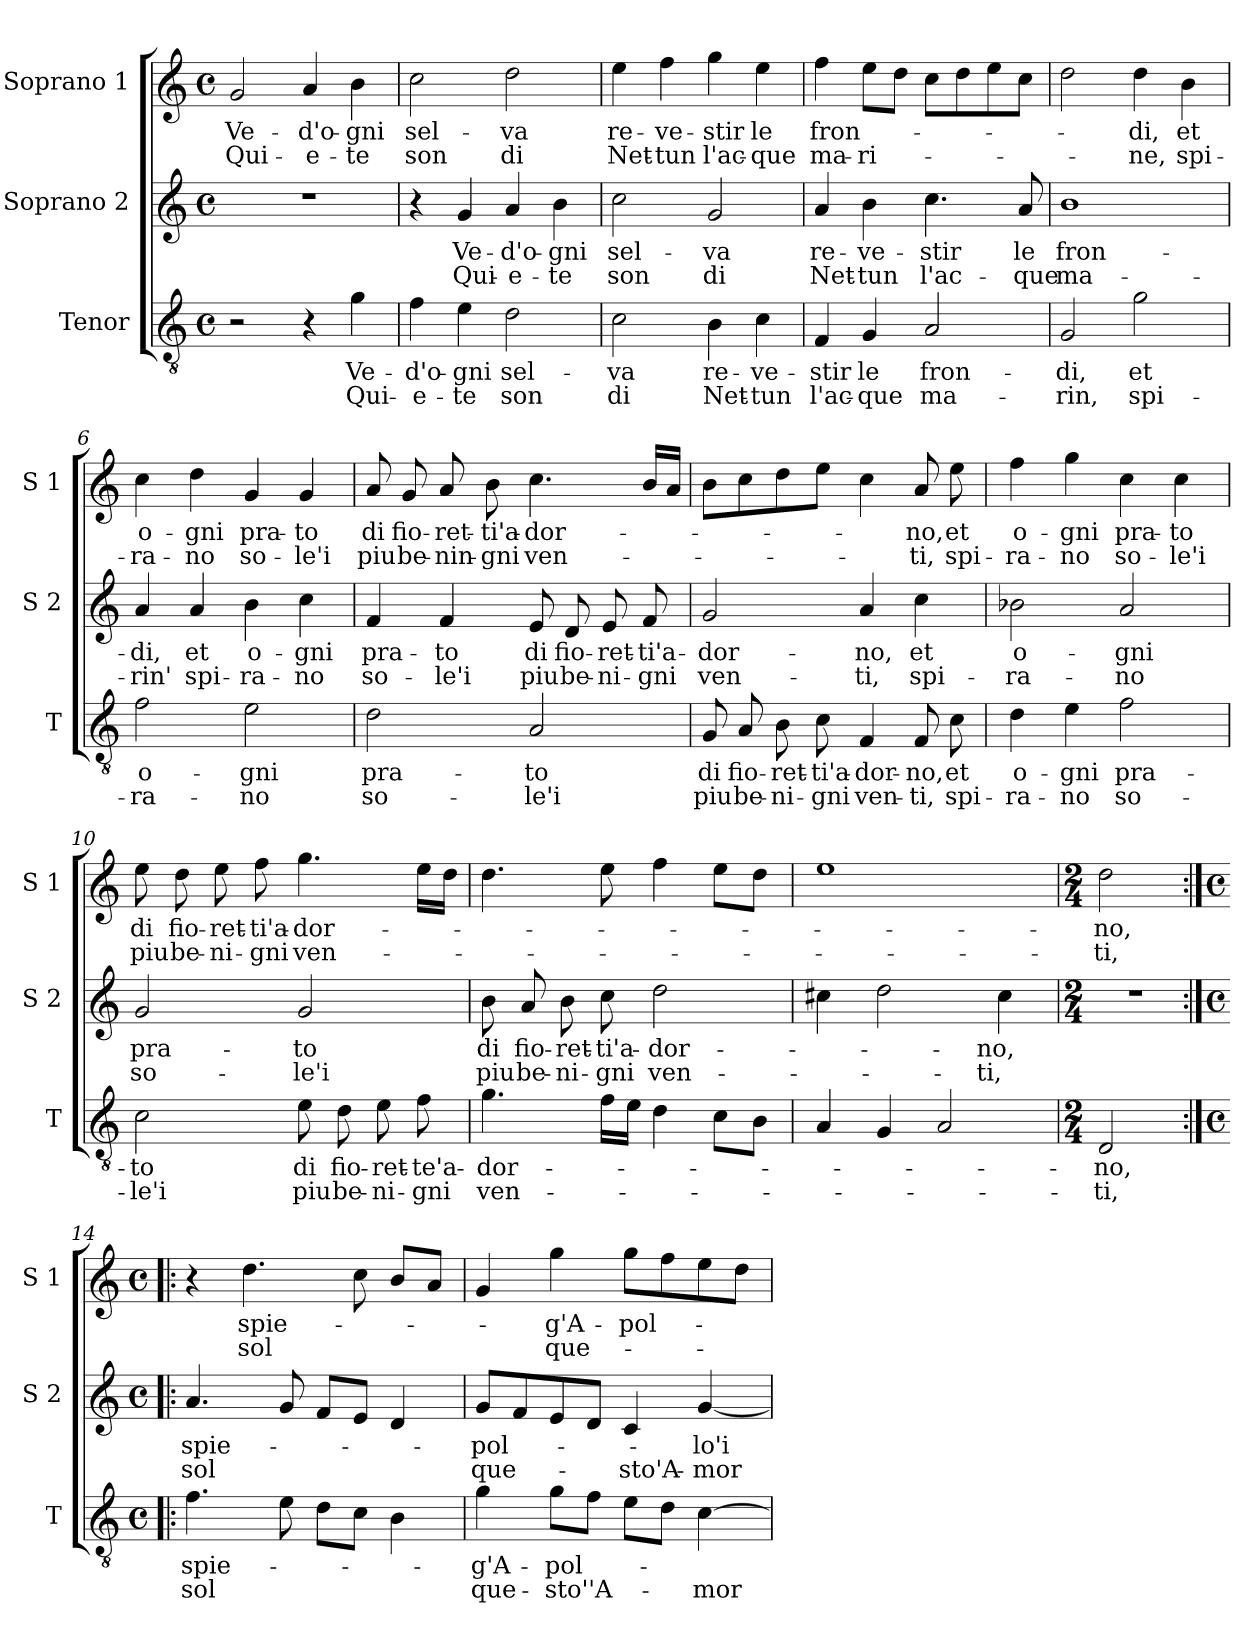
**kern	**text	**text	**kern	**text	**text	**kern	**text	**text
*part3	*part3	*part3	*part2	*part2	*part2	*part1	*part1	*part1
*staff3	*staff3	*staff3	*staff2	*staff2	*staff2	*staff1	*staff1	*staff1
*I"Tenor	*	*	*I"Soprano 2	*	*	*I"Soprano 1	*	*
*I'T	*	*	*I'S 2	*	*	*I'S 1	*	*
*clefGv2	*	*	*clefG2	*	*	*clefG2	*	*
*k[]	*	*	*k[]	*	*	*k[]	*	*
*C:	*	*	*C:	*	*	*C:	*	*
*M4/4	*	*	*M4/4	*	*	*M4/4	*	*
*met(c)	*	*	*met(c)	*	*	*met(c)	*	*
=1	=1	=1	=1	=1	=1	=1	=1	=1
!	!	!	!	!	!	!	!LO:LY:b	!LO:LY:b
2r	.	.	1r	.	.	2g/	Ve-	Qui-
!	!	!	!	!	!	!	!LO:LY:b	!LO:LY:b
4r	.	.	.	.	.	4a/	-d'o-	-e-
!	!LO:LY:b	!LO:LY:b	!	!	!	!	!LO:LY:b	!LO:LY:b
4g\	Ve-	Qui-	.	.	.	4b\	-gni	-te
=2	=2	=2	=2	=2	=2	=2	=2	=2
!	!LO:LY:b	!LO:LY:b	!	!	!	!	!LO:LY:b	!LO:LY:b
4f\	-d'o-	-e-	4r	.	.	2cc\	sel-	son
!	!LO:LY:b	!LO:LY:b	!	!LO:LY:b	!LO:LY:b	!	!	!
4e\	-gni	-te	4g/	Ve-	Qui-	.	.	.
!	!LO:LY:b	!LO:LY:b	!	!LO:LY:b	!LO:LY:b	!	!LO:LY:b	!LO:LY:b
2d\	sel-	son	4a/	-d'o-	-e-	2dd\	-va	di
!	!	!	!	!LO:LY:b	!LO:LY:b	!	!	!
.	.	.	4b\	-gni	-te	.	.	.
=3	=3	=3	=3	=3	=3	=3	=3	=3
!	!LO:LY:b	!LO:LY:b	!	!LO:LY:b	!LO:LY:b	!	!LO:LY:b	!LO:LY:b
2c\	-va	di	2cc\	sel-	son	4ee\	re-	Net-
!	!	!	!	!	!	!	!LO:LY:b	!LO:LY:b
.	.	.	.	.	.	4ff\	-ve-	-tun
!	!LO:LY:b	!LO:LY:b	!	!LO:LY:b	!LO:LY:b	!	!LO:LY:b	!LO:LY:b
4B\	re-	Net-	2g/	-va	di	4gg\	-stir	l'ac-
!	!LO:LY:b	!LO:LY:b	!	!	!	!	!LO:LY:b	!LO:LY:b
4c\	-ve-	-tun	.	.	.	4ee\	le	-que
=4	=4	=4	=4	=4	=4	=4	=4	=4
!	!LO:LY:b	!LO:LY:b	!	!LO:LY:b	!LO:LY:b	!	!LO:LY:b	!LO:LY:b
4F/	-stir	l'ac-	4a/	re-	Net-	4ff\	fron-	ma-
!	!LO:LY:b	!LO:LY:b	!	!LO:LY:b	!LO:LY:b	!	!	!LO:LY:b
4G/	le	-que	4b\	-ve-	-tun	8ee\L	.	-ri-
.	.	.	.	.	.	8dd\J	.	.
!	!LO:LY:b	!LO:LY:b	!	!LO:LY:b	!LO:LY:b	!	!	!
2A/	fron-	ma-	4.cc\	-stir	l'ac-	8cc\L	.	.
.	.	.	.	.	.	8dd\	.	.
.	.	.	.	.	.	8ee\	.	.
!	!	!	!	!LO:LY:b	!LO:LY:b	!	!	!
.	.	.	8a/	le	-que	8cc\J	.	.
=5	=5	=5	=5	=5	=5	=5	=5	=5
!	!LO:LY:b	!LO:LY:b	!	!LO:LY:b	!LO:LY:b	!	!	!
2G/	-di,	-rin,	1b	fron-	ma-	2dd\	.	.
!	!LO:LY:b	!LO:LY:b	!	!	!	!	!LO:LY:b	!LO:LY:b
2g\	et	spi-	.	.	.	4dd\	-di,	-ne,
!	!	!	!	!	!	!	!LO:LY:b	!LO:LY:b
.	.	.	.	.	.	4b\	et	spi-
!!LO:LB:g=z
=6	=6	=6	=6	=6	=6	=6	=6	=6
!	!LO:LY:b	!LO:LY:b	!	!LO:LY:b	!LO:LY:b	!	!LO:LY:b	!LO:LY:b
2f\	o-	-ra-	4a/	-di,	-rin'	4cc\	o-	-ra-
!	!	!	!	!LO:LY:b	!LO:LY:b	!	!LO:LY:b	!LO:LY:b
.	.	.	4a/	et	spi-	4dd\	-gni	-no
!	!LO:LY:b	!LO:LY:b	!	!LO:LY:b	!LO:LY:b	!	!LO:LY:b	!LO:LY:b
2e\	-gni	-no	4b\	o-	-ra-	4g/	pra-	so-
!	!	!	!	!LO:LY:b	!LO:LY:b	!	!LO:LY:b	!LO:LY:b
.	.	.	4cc\	-gni	-no	4g/	-to	-le'i
=7	=7	=7	=7	=7	=7	=7	=7	=7
!	!LO:LY:b	!LO:LY:b	!	!LO:LY:b	!LO:LY:b	!	!LO:LY:b	!LO:LY:b
2d\	pra-	so-	4f/	pra-	so-	8a/	di	piu
!	!	!	!	!	!	!	!LO:LY:b	!LO:LY:b
.	.	.	.	.	.	8g/	fio-	be-
!	!	!	!	!LO:LY:b	!LO:LY:b	!	!LO:LY:b	!LO:LY:b
.	.	.	4f/	-to	-le'i	8a/	-ret-	-nin-
!	!	!	!	!	!	!	!LO:LY:b	!LO:LY:b
.	.	.	.	.	.	8b\	-ti'a-	-gni
!	!LO:LY:b	!LO:LY:b	!	!LO:LY:b	!LO:LY:b	!	!LO:LY:b	!LO:LY:b
2A/	-to	-le'i	8e/	di	piu	4.cc\	-dor-	ven-
!	!	!	!	!LO:LY:b	!LO:LY:b	!	!	!
.	.	.	8d/	fio-	be-	.	.	.
!	!	!	!	!LO:LY:b	!LO:LY:b	!	!	!
.	.	.	8e/	-ret-	-ni-	.	.	.
!	!	!	!	!LO:LY:b	!LO:LY:b	!	!	!
.	.	.	8f/	-ti'a-	-gni	16b/LL	.	.
.	.	.	.	.	.	16a/JJ	.	.
=8	=8	=8	=8	=8	=8	=8	=8	=8
!	!LO:LY:b	!LO:LY:b	!	!LO:LY:b	!LO:LY:b	!	!	!
8G/	di	piu	2g/	-dor-	ven-	8b\L	.	.
!	!LO:LY:b	!LO:LY:b	!	!	!	!	!	!
8A/	fio-	be-	.	.	.	8cc\	.	.
!	!LO:LY:b	!LO:LY:b	!	!	!	!	!	!
8B\	-ret-	-ni-	.	.	.	8dd\	.	.
!	!LO:LY:b	!LO:LY:b	!	!	!	!	!	!
8c\	-ti'a-	-gni	.	.	.	8ee\J	.	.
!	!LO:LY:b	!LO:LY:b	!	!LO:LY:b	!LO:LY:b	!	!	!
4F/	-dor-	ven-	4a/	-no,	-ti,	4cc\	.	.
!	!LO:LY:b	!LO:LY:b	!	!LO:LY:b	!LO:LY:b	!	!LO:LY:b	!LO:LY:b
8F/	-no,	-ti,	4cc\	et	spi-	8a/	-no,	-ti,
!	!LO:LY:b	!LO:LY:b	!	!	!	!	!LO:LY:b	!LO:LY:b
8c\	et	spi-	.	.	.	8ee\	et	spi-
=9	=9	=9	=9	=9	=9	=9	=9	=9
!	!LO:LY:b	!LO:LY:b	!	!LO:LY:b	!LO:LY:b	!	!LO:LY:b	!LO:LY:b
4d\	o-	-ra-	2b-X\	o-	-ra-	4ff\	o-	-ra-
!	!LO:LY:b	!LO:LY:b	!	!	!	!	!LO:LY:b	!LO:LY:b
4e\	-gni	-no	.	.	.	4gg\	-gni	-no
!	!LO:LY:b	!LO:LY:b	!	!LO:LY:b	!LO:LY:b	!	!LO:LY:b	!LO:LY:b
2f\	pra-	so-	2a/	-gni	-no	4cc\	pra-	so-
!	!	!	!	!	!	!	!LO:LY:b	!LO:LY:b
.	.	.	.	.	.	4cc\	-to	-le'i
!!LO:PB:g=z
=10	=10	=10	=10	=10	=10	=10	=10	=10
!	!LO:LY:b	!LO:LY:b	!	!LO:LY:b	!LO:LY:b	!	!LO:LY:b	!LO:LY:b
2c\	-to	-le'i	2g/	pra-	so-	8ee\	di	piu
!	!	!	!	!	!	!	!LO:LY:b	!LO:LY:b
.	.	.	.	.	.	8dd\	fio-	be-
!	!	!	!	!	!	!	!LO:LY:b	!LO:LY:b
.	.	.	.	.	.	8ee\	-ret-	-ni-
!	!	!	!	!	!	!	!LO:LY:b	!LO:LY:b
.	.	.	.	.	.	8ff\	-ti'a-	-gni
!	!LO:LY:b	!LO:LY:b	!	!LO:LY:b	!LO:LY:b	!	!LO:LY:b	!LO:LY:b
8e\	di	piu	2g/	-to	-le'i	4.gg\	-dor-	ven-
!	!LO:LY:b	!LO:LY:b	!	!	!	!	!	!
8d\	fio-	be-	.	.	.	.	.	.
!	!LO:LY:b	!LO:LY:b	!	!	!	!	!	!
8e\	-ret-	-ni-	.	.	.	.	.	.
!	!LO:LY:b	!LO:LY:b	!	!	!	!	!	!
8f\	-te'a-	-gni	.	.	.	16ee\LL	.	.
.	.	.	.	.	.	16dd\JJ	.	.
=11	=11	=11	=11	=11	=11	=11	=11	=11
!	!LO:LY:b	!LO:LY:b	!	!LO:LY:b	!LO:LY:b	!	!	!
4.g\	-dor-	ven-	8b\	di	piu	4.dd\	.	.
!	!	!	!	!LO:LY:b	!LO:LY:b	!	!	!
.	.	.	8a/	fio-	be-	.	.	.
!	!	!	!	!LO:LY:b	!LO:LY:b	!	!	!
.	.	.	8b\	-ret-	-ni-	.	.	.
!	!	!	!	!LO:LY:b	!LO:LY:b	!	!	!
16f\LL	.	.	8cc\	-ti'a-	-gni	8ee\	.	.
16e\JJ	.	.	.	.	.	.	.	.
!	!	!	!	!LO:LY:b	!LO:LY:b	!	!	!
4d\	.	.	2dd\	-dor-	ven-	4ff\	.	.
8c\L	.	.	.	.	.	8ee\L	.	.
8B\J	.	.	.	.	.	8dd\J	.	.
=12	=12	=12	=12	=12	=12	=12	=12	=12
4A/	.	.	4cc#X\	.	.	1ee	.	.
4G/	.	.	2dd\	.	.	.	.	.
2A/	.	.	.	.	.	.	.	.
!	!	!	!	!LO:LY:b	!LO:LY:b	!	!	!
.	.	.	4cc#\	-no,	-ti,	.	.	.
=13	=13	=13	=13	=13	=13	=13	=13	=13
*M2/4	*	*	*M2/4	*	*	*M2/4	*	*
!	!LO:LY:b	!LO:LY:b	!	!	!	!	!LO:LY:b	!LO:LY:b
2D/	-no,	-ti,	2r	.	.	2dd\	-no,	-ti,
!!LO:LB:g=z
=14:|!|:	=14:|!|:	=14:|!|:	=14:|!|:	=14:|!|:	=14:|!|:	=14:|!|:	=14:|!|:	=14:|!|:
*M4/4	*	*	*M4/4	*	*	*M4/4	*	*
*met(c)	*	*	*met(c)	*	*	*met(c)	*	*
!	!LO:LY:b	!LO:LY:b	!	!LO:LY:b	!LO:LY:b	!	!	!
4.f\	spie-	sol	4.a/	spie-	sol	4r	.	.
!	!	!	!	!	!	!	!LO:LY:b	!LO:LY:b
.	.	.	.	.	.	4.dd\	spie-	sol
8e\	.	.	8g/	.	.	.	.	.
8d\L	.	.	8f/L	.	.	.	.	.
8c\J	.	.	8e/J	.	.	8cc\	.	.
4B\	.	.	4d/	.	.	8b/L	.	.
.	.	.	.	.	.	8a/J	.	.
=15	=15	=15	=15	=15	=15	=15	=15	=15
!	!LO:LY:b	!LO:LY:b	!	!LO:LY:b	!LO:LY:b	!	!	!
4g\	-g'A-	que-	8g/L	-pol-	que-	4g/	.	.
.	.	.	8f/	.	.	.	.	.
!	!LO:LY:b	!LO:LY:b	!	!	!	!	!LO:LY:b	!LO:LY:b
8g\L	-pol-	-sto''A-	8e/	.	.	4gg\	-g'A-	que-
8f\J	.	.	8d/J	.	.	.	.	.
!	!	!	!	!	!LO:LY:b	!	!LO:LY:b	!
8e\L	.	.	4c/	.	-sto'A-	8gg\L	-pol-	.
8d\J	.	.	.	.	.	8ff\	.	.
!	!	!LO:LY:b	!	!LO:LY:b	!LO:LY:b	!	!	!
[4c\	.	-mor	[4g/	-lo'i	-mor	8ee\	.	.
.	.	.	.	.	.	8dd\J	.	.
=	=	=	=	=	=	=	=	=
*-	*-	*-	*-	*-	*-	*-	*-	*-
